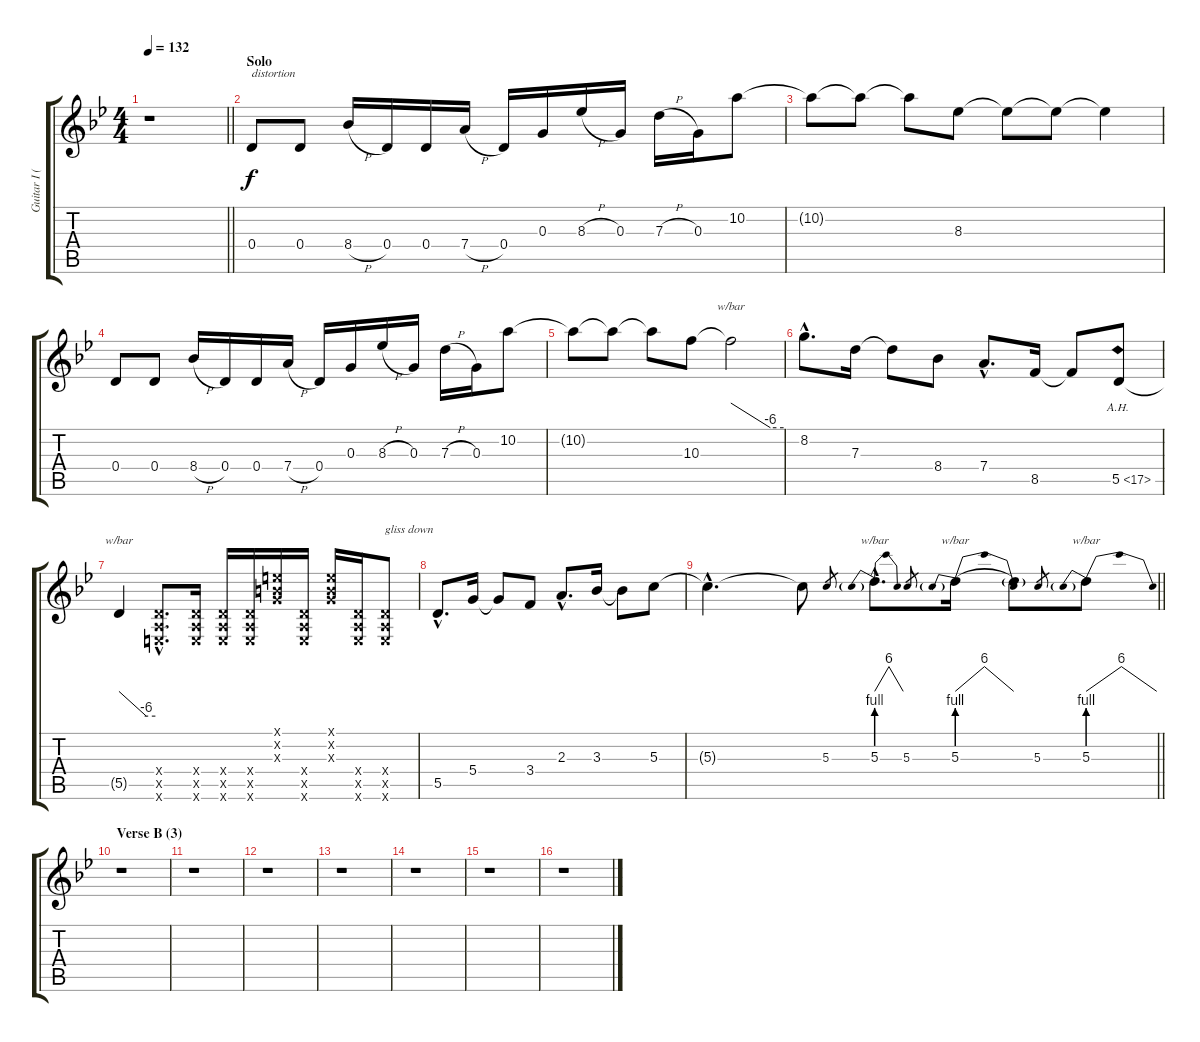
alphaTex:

\track ("Guitar I (Aiji)" "Guitar I (") {instrument distortionguitar}
\staff {score tabs}
\tuning (E4 B3 G3 D3 A2 E2) {hide}
\ts (4 4)
\tempo 132
\clef g2
\barLineRight lightlight
\ks bb
r.1{dy f} |
\section ("" "Solo")
0.4.8{txt "distortion" volume 16 balance 8} 0.4.8 8.4{h}.16 0.4.16 0.4.16 7.4{h}.16 0.4.16 0.3.16 8.3{h}.16 0.3.16 7.3{h}.16 0.3.16 10.2.8 |
10.2{t}.8 10.2{t}.8 10.2{t}.8 8.3.8 8.3{t}.8 8.3{t}.8 8.3{t}.4 |
0.4.8 0.4.8 8.4{h}.16 0.4.16 0.4.16 7.4{h}.16 0.4.16 0.3.16 8.3{h}.16 0.3.16 7.3{h}.16 0.3.16 10.2.8 |
10.2{t}.8 10.2{t}.8 10.2{t}.8 10.3.8 10.3{t}.2{tbe (custom default 0 0 45 -24 60 -24)} |
8.2{hac}.8{d} 7.3.16 7.3{t}.8 8.4.8 7.4{hac}.8{d} 8.5.16 8.5{t}.8 5.5{ah 12}.8 |
5.5{t}.4{tbe (custom default 0 0 45 -24 60 -24)} (0.4{hac x} 0.5{hac x} 0.6{hac x}).8{d} (0.4{x} 0.5{x} 0.6{x}).16 (0.4{x} 0.5{x} 0.6{x}).16 (0.4{x} 0.5{x} 0.6{x}).16 (0.1{x} 0.2{x} 0.3{x}).16 (0.4{x} 0.5{x} 0.6{x}).16 (0.1{x} 0.2{x} 0.3{x}).16 (0.4{x} 0.5{x} 0.6{x}).16 (0.4{x} 0.5{x} 0.6{x}).8{txt "gliss down"} |
5.5{hac}.8{d} 5.4.16 5.4{t}.8 3.4.8 2.3{hac}.8{d} 3.3.16 3.3{t}.8 5.3.8 |
\barLineRight lightlight
5.3{hac t}.4{d} 5.3{t}.8 5.3.8{gr} 5.3{be (prebend 0 4 60 4) hac}.8{d tbe (dip default 0 0 30 24 60 0)} 5.3.8{gr} 5.3{be (prebend 0 4 60 4)}.16{tbe (dip default 0 0 30 24 60 0)} 5.3{t}.8 5.3.8{gr} 5.3{be (prebend 0 4 60 4)}.8{tbe (dip default 0 0 30 24 60 0)} |
\section ("" "Verse B (3)")
r.1{volume 12 balance 8} |
r.1 |
r.1 |
r.1 |
r.1 |
r.1 |
r.1
